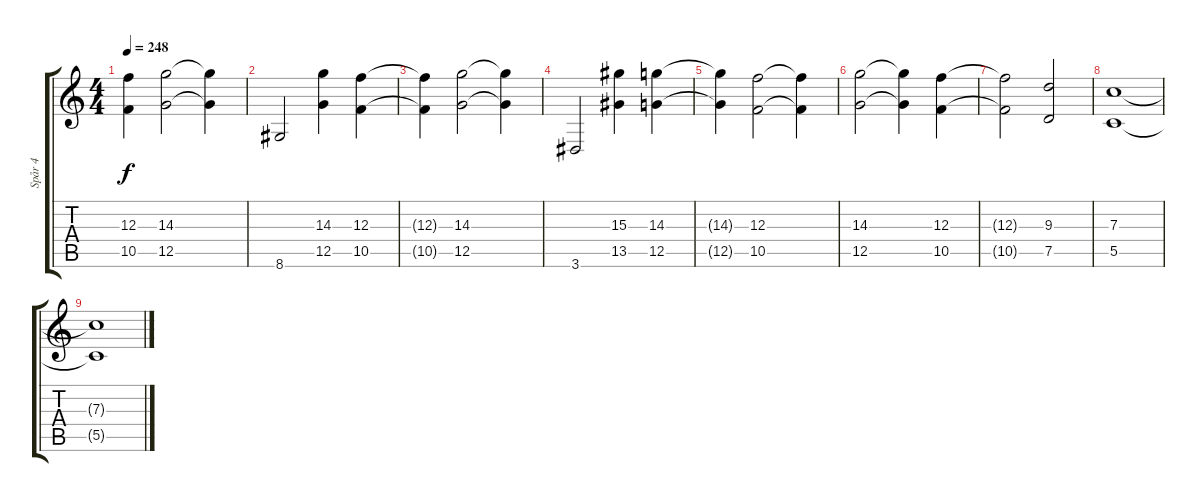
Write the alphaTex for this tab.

\track ("Spår 4" "Spår 4") {instrument distortionguitar}
\staff {score tabs}
\tuning (D4 A3 F3 C3 G2 C2) {hide}
\ts (4 4)
\tempo 248
\clef g2
\ks c
(12.3{t} 10.5{t}).4{dy f} (14.3 12.5).2 (14.3{t} 12.5{t}).4 |
8.6.2 (14.3 12.5).4 (12.3 10.5).4 |
(12.3{t} 10.5{t}).4 (14.3 12.5).2 (14.3{t} 12.5{t}).4 |
3.6.2 (15.3 13.5).4 (14.3 12.5).4 |
(14.3{t} 12.5{t}).4 (12.3 10.5).2 (12.3{t} 10.5{t}).4 |
(14.3 12.5).2 (14.3{t} 12.5{t}).4 (12.3 10.5).4 |
(12.3{t} 10.5{t}).2 (9.3 7.5).2 |
(7.3 5.5).1 |
(7.3{t} 5.5{t}).1
